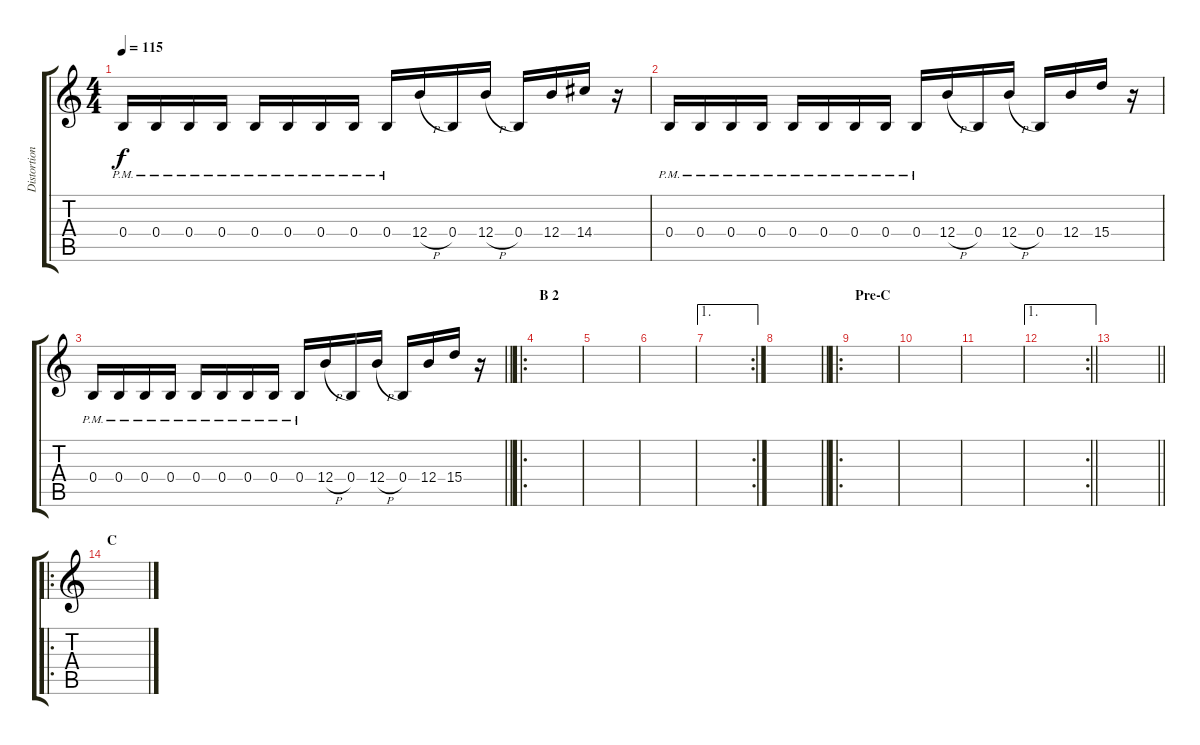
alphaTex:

\track ("Distortion Guitar" "Distortion") {instrument distortionguitar}
\staff {score tabs}
\tuning (Db4 Ab3 E3 B2 Gb2 B1) {hide}
\ts (4 4)
\tempo 115
\clef g2
\ks c
0.4{pm}.16{dy f} 0.4{pm}.16 0.4{pm}.16 0.4{pm}.16 0.4{pm}.16 0.4{pm}.16 0.4{pm}.16 0.4{pm}.16 0.4{pm}.16 12.4{h}.16 0.4.16 12.4{h}.16 0.4.16 12.4.16 14.4.16 r.16 |
0.4{pm}.16 0.4{pm}.16 0.4{pm}.16 0.4{pm}.16 0.4{pm}.16 0.4{pm}.16 0.4{pm}.16 0.4{pm}.16 0.4{pm}.16 12.4{h}.16 0.4.16 12.4{h}.16 0.4.16 12.4.16 15.4.16 r.16 |
\barLineRight lightlight
0.4{pm}.16 0.4{pm}.16 0.4{pm}.16 0.4{pm}.16 0.4{pm}.16 0.4{pm}.16 0.4{pm}.16 0.4{pm}.16 0.4{pm}.16 12.4{h}.16 0.4.16 12.4{h}.16 0.4.16 12.4.16 15.4.16 r.16 |
\ro
\section ("" "B 2")
|
|
|
\ae 1
\rc 2
|
\barLineRight lightlight
|
\ro
\section ("" "Pre-C")
|
|
|
\ae 1
\rc 2
\barLineRight lightlight
|
\barLineRight lightlight
|
\ro
\section ("" "C")
